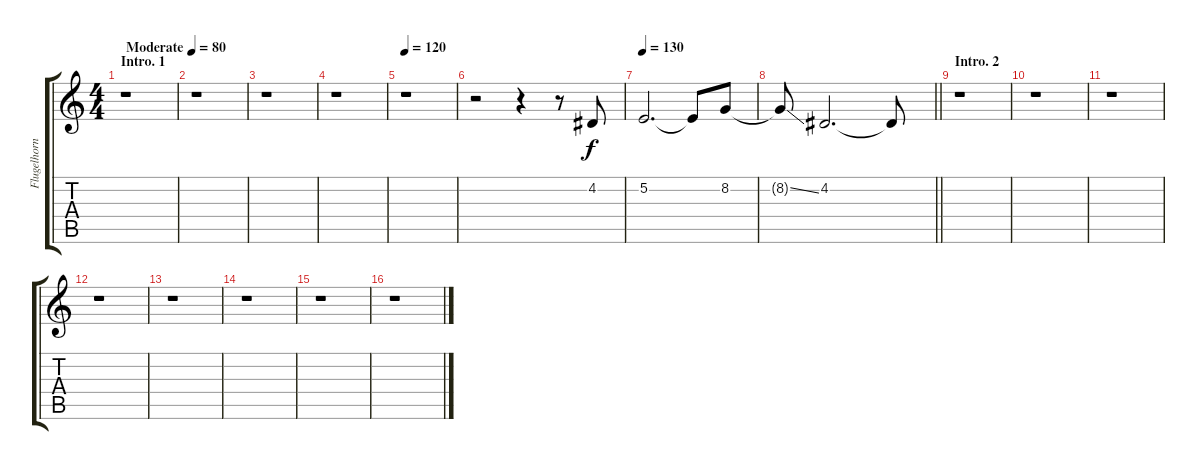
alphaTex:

\track ("Flugelhorn" "Flugelhorn") {instrument frenchhorn}
\staff {score tabs}
\tuning (E4 B3 G3 D3 A2 E2) {hide}
\ts (4 4)
\section ("" "Intro. 1")
\tempo (80 "Moderate")
\clef g2
\ks c
r.1{dy f instrument frenchhorn} |
r.1 |
r.1 |
r.1 |
\tempo 120
r.1 |
r.2 r.4 r.8 4.2.8 |
\tempo 130
5.2.2{d} 5.2{t}.8 8.2.8 |
\barLineRight lightlight
8.2{ss t}.8 4.2.2{d} 4.2{t}.8 |
\section ("" "Intro. 2")
r.1 |
r.1 |
r.1 |
r.1 |
r.1 |
r.1 |
r.1 |
r.1
